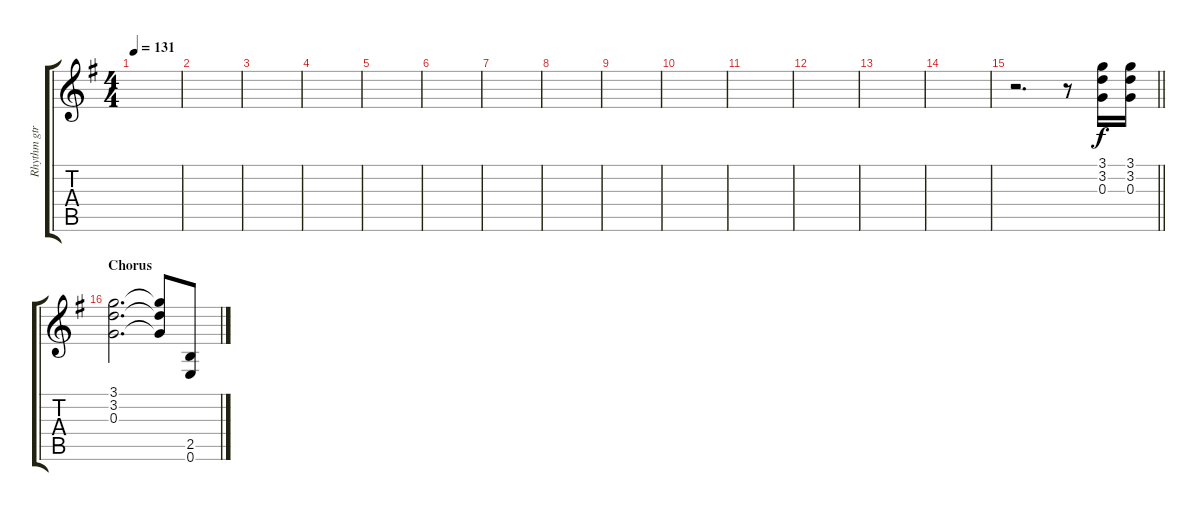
\track ("Rhythm gtr." "Rhythm gtr") {instrument electricguitarclean}
\staff {score tabs}
\tuning (E4 B3 G3 D3 A2 E2) {hide}
\ts (4 4)
\tempo 131
\clef g2
\ks g
|
|
|
|
|
|
|
|
|
|
|
|
|
|
\barLineRight lightlight
r.2{d} r.8 (3.1 3.2 0.3).16{balance 3} (3.1 3.2 0.3).16 |
\section ("" "Chorus")
(3.1 3.2 0.3).2{d} (3.1{t} 3.2{t} 0.3{t}).8 (2.5 0.6).8
